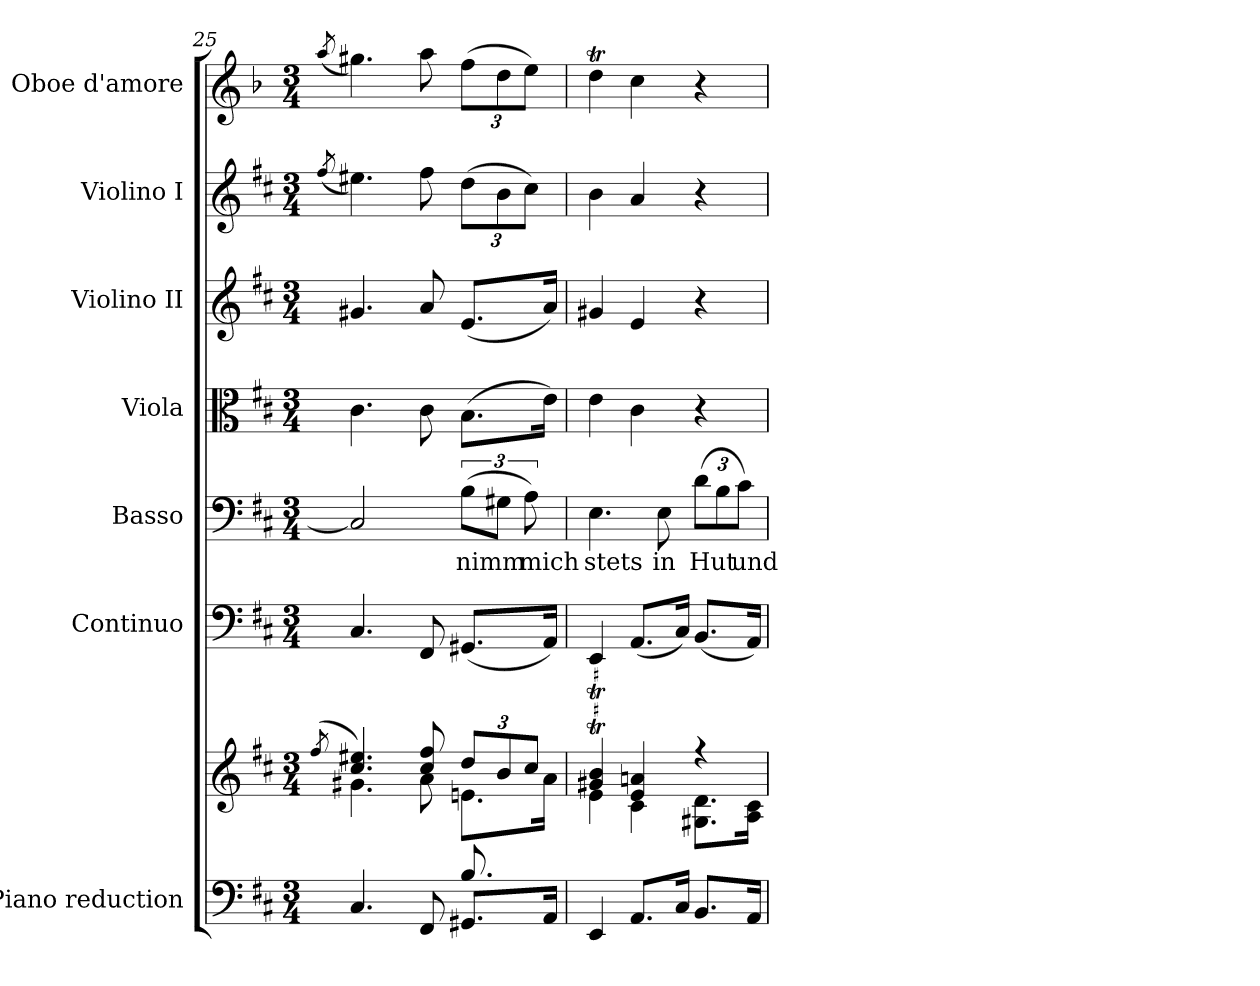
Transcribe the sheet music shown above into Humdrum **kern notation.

**kern	**kern	**kern	**kern	**text	**kern	**kern	**kern	**kern
*part7	*part7	*part6	*part5	*part5	*part4	*part3	*part2	*part1
*staff8	*staff7	*staff6	*staff5	*staff5	*staff4	*staff3	*staff2	*staff1
*I"Piano reduction	*	*I"Continuo	*I"Basso	*	*I"Viola	*I"Violino II	*I"Violino I	*I"Oboe d'amore
*I'Pno	*	*	*	*	*	*	*	*I'Ob
*clefF4	*clefG2	*clefF4	*clefF4	*	*clefC3	*clefG2	*clefG2	*clefG2
*	*	*	*	*	*	*	*	*ITrd2c3
*k[f#c#]	*k[f#c#]	*k[f#c#]	*k[f#c#]	*	*k[f#c#]	*k[f#c#]	*k[f#c#]	*k[f#c#]
*M3/4	*M3/4	*M3/4	*M3/4	*	*M3/4	*M3/4	*M3/4	*M3/4
=25	=25	=25	=25	=25	=25	=25	=25	=25
.	(>8qff#/	.	.	.	.	.	(8qff#/	(8qff#/
*^	*^	*	*	*	*	*	*	*
*	*	*	*^	*	*	*	*	*	*	*
4.C#/	2ryy	4.cc#/ 4.ee#X/)	4.g#X\	8.ryy	4.C#/	2C#/]	.	4.c#\	4.g#X/	4.ee#X\)	4.ee#X\)
*	*	*	*v	*v	*	*	*	*	*	*	*
8FF#/	.	8cc#/ 8ff#/	8a\	8FF#/	.	.	8c#\	8a/	8ff#\	8ff#\
*	*	*Xbrackettup	*	*	*	*	*	*	*	*
!	!	!	!	!	!	!LO:LY:b	!	!	!	!
*	*	*	*	*	*	*	*	*	*Xbrackettup	*Xbrackettup
8.B/L	8.GG#X/L	12dd/L	8.en\L	(8.GG#X/L	(12B\L	nimm	(8.B\L	(8.e/L	(12dd\L	(12dd\L
.	.	12b/	.	.	12G#X\J	.	.	.	12b\	12b\
!	!	!	!	!	!	!LO:LY:b	!	!	!	!
.	.	12cc#/J	.	.	12A\)	mich	.	.	12cc#\J)	12cc#\J)
*	*	*	*^	*	*	*	*	*	*	*
16ryy	16AA/Jk	.	16a\Jk	16e\Jk	16AA/Jk)	.	.	16e\Jk)	16a/Jk)	.	.
!!LO:PB:g=z
=26	=26	=26	=26	=26	=26	=26	=26	=26	=26	=26	=26
!	!	!	!	!	!	!	!LO:LY:b	!	!	!	!
*v	*v	*	*	*	*	*	*	*	*	*	*
*	*	*v	*v	*	*	*	*	*	*	*
4EE/	4g#X/T 4b/T	4e\	4EE/	4.E\	stets	4e\	4g#X/	4b\	4bT\
8.AA/L	4e/ 4a/	4c#\	(8.AA/L	.	.	4c#\	4e/	4a/	4a\
!	!	!	!	!	!LO:LY:b	!	!	!	!
.	.	.	.	8E\	in	.	.	.	.
16C#/Jk	.	.	16C#/Jk)	.	.	.	.	.	.
*	*	*	*	*Xbrackettup	*	*	*	*	*
!	!	!	!	!	!LO:LY:b	!	!	!	!
8.BB/L	4r	8.G#X\ 8.d\L	(8.BB/L	(12d\L	Hut	4r	4r	4r	4r
.	.	.	.	12B\	.	.	.	.	.
!	!	!	!	!	!LO:LY:b	!	!	!	!
.	.	.	.	12c#\J)	und	.	.	.	.
16AA/Jk	.	16A\ 16c#\Jk	16AA/Jk)	.	.	.	.	.	.
*	*v	*v	*	*	*	*	*	*	*
=	=	=	=	=	=	=	=	=
*-	*-	*-	*-	*-	*-	*-	*-	*-
